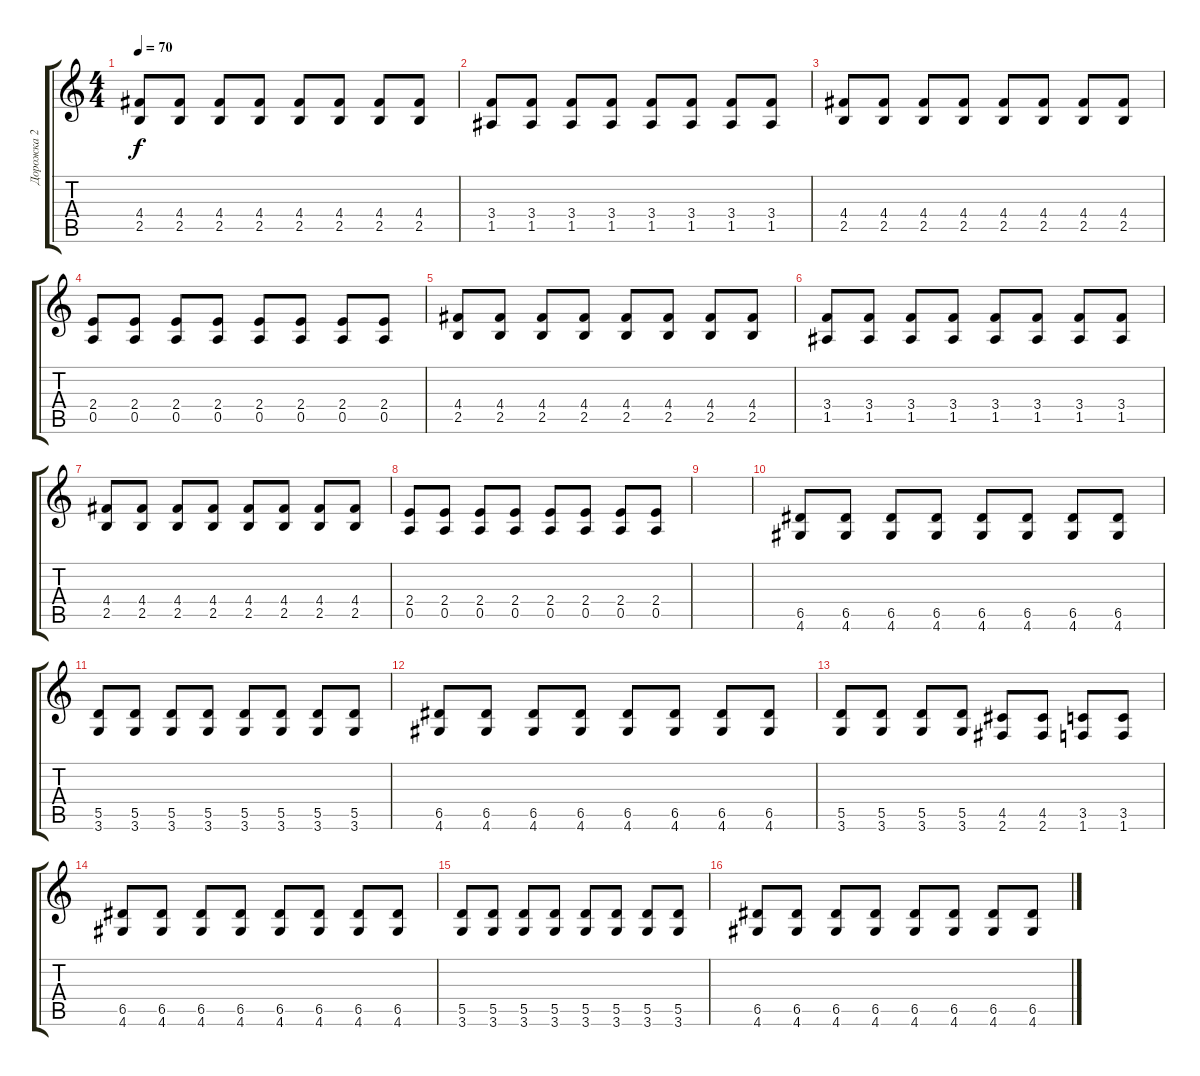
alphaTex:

\track ("Дорожка 2" "Дорожка 2") {instrument overdrivenguitar}
\staff {score tabs}
\tuning (E4 B3 G3 D3 A2 E2) {hide}
\ts (4 4)
\tempo 70
\clef g2
\ks c
(4.4 2.5).8{dy f} (4.4 2.5).8 (4.4 2.5).8 (4.4 2.5).8 (4.4 2.5).8 (4.4 2.5).8 (4.4 2.5).8 (4.4 2.5).8 |
(3.4 1.5).8 (3.4 1.5).8 (3.4 1.5).8 (3.4 1.5).8 (3.4 1.5).8 (3.4 1.5).8 (3.4 1.5).8 (3.4 1.5).8 |
(4.4 2.5).8 (4.4 2.5).8 (4.4 2.5).8 (4.4 2.5).8 (4.4 2.5).8 (4.4 2.5).8 (4.4 2.5).8 (4.4 2.5).8 |
(2.4 0.5).8 (2.4 0.5).8 (2.4 0.5).8 (2.4 0.5).8 (2.4 0.5).8 (2.4 0.5).8 (2.4 0.5).8 (2.4 0.5).8 |
(4.4 2.5).8 (4.4 2.5).8 (4.4 2.5).8 (4.4 2.5).8 (4.4 2.5).8 (4.4 2.5).8 (4.4 2.5).8 (4.4 2.5).8 |
(3.4 1.5).8 (3.4 1.5).8 (3.4 1.5).8 (3.4 1.5).8 (3.4 1.5).8 (3.4 1.5).8 (3.4 1.5).8 (3.4 1.5).8 |
(4.4 2.5).8 (4.4 2.5).8 (4.4 2.5).8 (4.4 2.5).8 (4.4 2.5).8 (4.4 2.5).8 (4.4 2.5).8 (4.4 2.5).8 |
(2.4 0.5).8 (2.4 0.5).8 (2.4 0.5).8 (2.4 0.5).8 (2.4 0.5).8 (2.4 0.5).8 (2.4 0.5).8 (2.4 0.5).8 |
|
(6.5 4.6).8 (6.5 4.6).8 (6.5 4.6).8 (6.5 4.6).8 (6.5 4.6).8 (6.5 4.6).8 (6.5 4.6).8 (6.5 4.6).8 |
(5.5 3.6).8 (5.5 3.6).8 (5.5 3.6).8 (5.5 3.6).8 (5.5 3.6).8 (5.5 3.6).8 (5.5 3.6).8 (5.5 3.6).8 |
(6.5 4.6).8 (6.5 4.6).8 (6.5 4.6).8 (6.5 4.6).8 (6.5 4.6).8 (6.5 4.6).8 (6.5 4.6).8 (6.5 4.6).8 |
(5.5 3.6).8 (5.5 3.6).8 (5.5 3.6).8 (5.5 3.6).8 (4.5 2.6).8 (4.5 2.6).8 (3.5 1.6).8 (3.5 1.6).8 |
(6.5 4.6).8 (6.5 4.6).8 (6.5 4.6).8 (6.5 4.6).8 (6.5 4.6).8 (6.5 4.6).8 (6.5 4.6).8 (6.5 4.6).8 |
(5.5 3.6).8 (5.5 3.6).8 (5.5 3.6).8 (5.5 3.6).8 (5.5 3.6).8 (5.5 3.6).8 (5.5 3.6).8 (5.5 3.6).8 |
(6.5 4.6).8 (6.5 4.6).8 (6.5 4.6).8 (6.5 4.6).8 (6.5 4.6).8 (6.5 4.6).8 (6.5 4.6).8 (6.5 4.6).8
